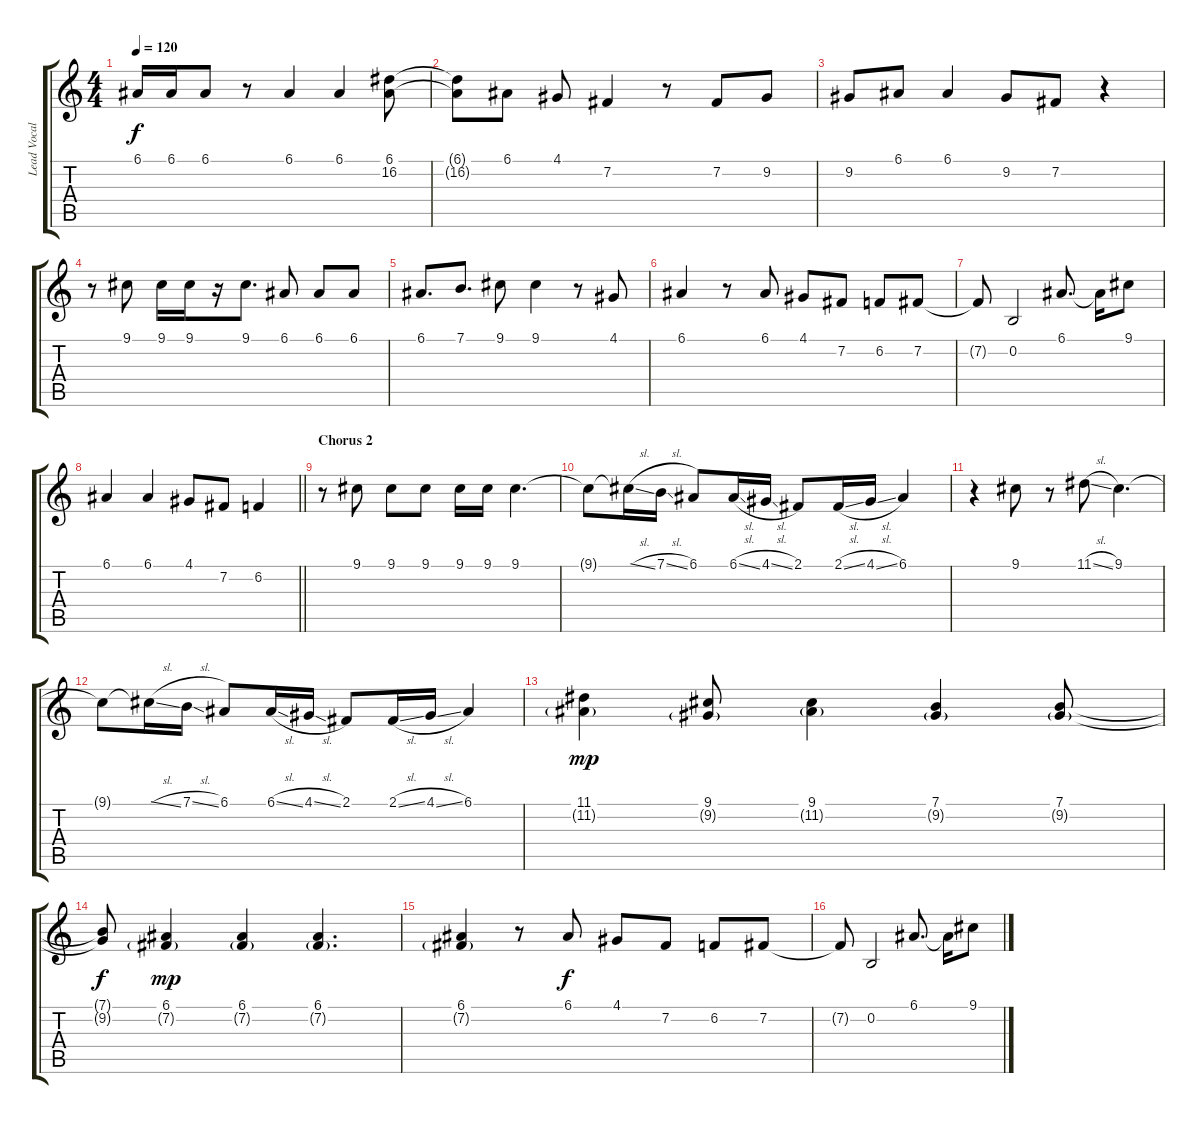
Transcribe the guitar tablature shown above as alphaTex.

\track ("Lead Vocal" "Lead Vocal") {instrument sopranosax}
\staff {score tabs}
\tuning (E4 B3 G3 D3 A2 E2) {hide}
\ts (4 4)
\tempo 120
\clef g2
\ks c
6.1.16{dy f} 6.1.16 6.1.8 r.8 6.1.4 6.1.4 (6.1 16.2).8 |
(6.1{t} 16.2{t}).8 6.1.8 4.1.8 7.2.4 r.8 7.2.8 9.2.8 |
9.2.8 6.1.8 6.1.4 9.2.8 7.2.8 r.4 |
r.8 9.1.8 9.1.16 9.1.16 r.16 9.1.8{d} 6.1.8 6.1.8 6.1.8 |
6.1.8{d} 7.1.8{d} 9.1.8 9.1.4 r.8 4.1.8 |
6.1.4 r.8 6.1.8 4.1.8 7.2.8 6.2.8 7.2.8 |
7.2{t}.8 0.2.2 6.1.8{d} 6.1{t}.16 9.1.8 |
\barLineRight lightlight
6.1.4 6.1.4 4.1.8 7.2.8 6.2.4 |
\section ("" "Chorus 2")
r.8 9.1.8 9.1.8 9.1.8 9.1.16 9.1.16 9.1.4{d} |
9.1{t}.8 9.1{sl t}.16 7.1{sl}.16 6.1.8 6.1{sl}.16 4.1{sl}.16 2.1.8 2.1{sl}.16 4.1{sl}.16 6.1.4 |
r.4 9.1.8 r.8 11.1{sl}.8 9.1.4{d} |
9.1{t}.8 9.1{sl t}.16 7.1{sl}.16 6.1.8 6.1{sl}.16 4.1{sl}.16 2.1.8 2.1{sl}.16 4.1{sl}.16 6.1.4 |
(11.1 11.2{g}).4{dy mp} (9.1 9.2{g}).8 (9.1 11.2{g}).4 (7.1 9.2{g}).4 (7.1 9.2{g}).8 |
(7.1{t} 9.2{t}).8{dy f} (6.1 7.2{g}).4{dy mp} (6.1 7.2{g}).4 (6.1 7.2{g}).4{d} |
(6.1 7.2{g}).4 r.8 6.1.8{dy f} 4.1.8 7.2.8 6.2.8 7.2.8 |
7.2{t}.8 0.2.2 6.1.8{d} 6.1{t}.16 9.1.8
